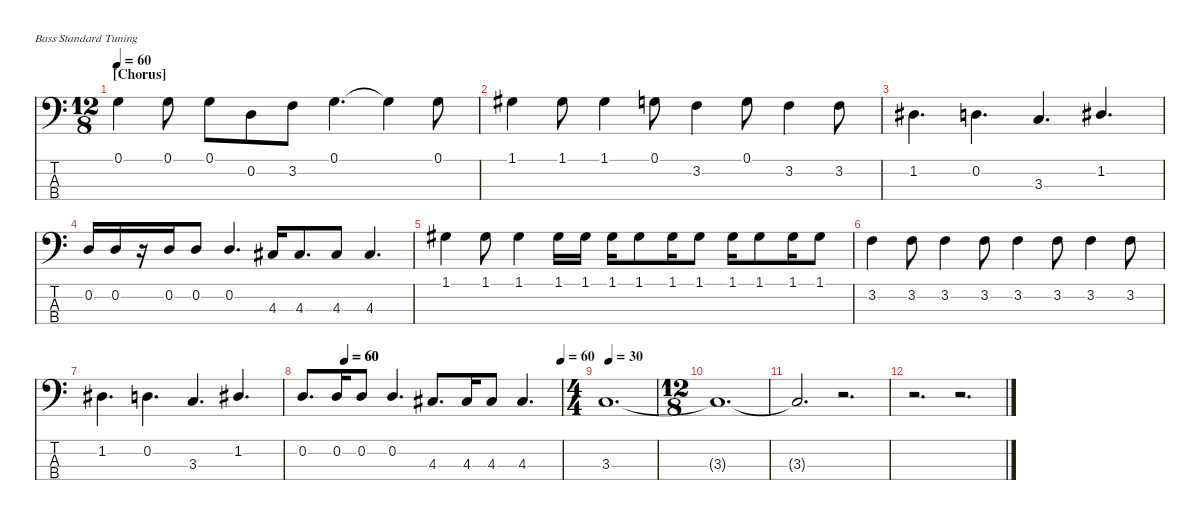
\defaultSystemsLayout 4
\hideDynamics
\bracketExtendMode nobrackets
\singleTrackTrackNamePolicy hidden
\multiTrackTrackNamePolicy hidden
\otherSystemsTrackNameOrientation horizontal
\track ("Bass" "el.bs.") {instrument electricbassfinger}
\staff {score tabs}
\tuning (G2 D2 A1 E1)
\ts (12 8)
\section ("" "[Chorus]")
\tempo 60
\clef f4
\ks c
0.1.4{dy f beam Down} 0.1.8{beam Down} 0.1.8{beam Down} 0.2.8{beam Down} 3.2.8{beam Down} 0.1.4{d beam Down} 0.1{t}.4{beam Down} 0.1.8{beam Down} |
1.1{acc #}.4{beam Down} 1.1{acc #}.8{beam Down} 1.1{acc #}.4{beam Down} 0.1.8{beam Down} 3.2.4{beam Down} 0.1.8{beam Down} 3.2.4{beam Down} 3.2.8{beam Down} |
1.2{acc #}.4{d beam Down} 0.2.4{d beam Down} 3.3.4{d beam Up} 1.2{acc #}.4{d beam Up} |
0.2.16{beam Up} 0.2.16{beam Up} r.16{beam Up} 0.2.16{beam Up} 0.2.8{beam Up} 0.2.4{d beam Up} 4.3{acc #}.16{beam Up} 4.3{acc #}.8{d beam Up} 4.3{acc #}.8{beam Up} 4.3{acc #}.4{d beam Up} |
1.1{acc #}.4{beam Down} 1.1{acc #}.8{beam Down} 1.1{acc #}.4{beam Down} 1.1{acc #}.16{beam Down} 1.1{acc #}.16{beam Down} 1.1{acc #}.16{beam Down} 1.1{acc #}.8{beam Down} 1.1{acc #}.16{beam Down} 1.1{acc #}.8{beam Down} 1.1{acc #}.16{beam Down} 1.1{acc #}.8{beam Down} 1.1{acc #}.16{beam Down} 1.1{acc #}.8{beam Down} |
3.2.4{beam Down} 3.2.8{beam Down} 3.2.4{beam Down} 3.2.8{beam Down} 3.2.4{beam Down} 3.2.8{beam Down} 3.2.4{beam Down} 3.2.8{beam Down} |
1.2{acc #}.4{d beam Down} 0.2.4{d beam Down} 3.3.4{d beam Up} 1.2{acc #}.4{d beam Up} |
\tempo (60 0.166567)
\tempo (60 0.166667)
\tempo (60 1)
0.2.8{d beam Up} 0.2.16{beam Up} 0.2.8{beam Up} 0.2.4{d beam Up} 4.3{acc #}.8{d beam Up} 4.3{acc #}.16{beam Up} 4.3{acc #}.8{beam Up} 4.3{acc #}.4{d beam Up} |
\ts (4 4)
\beaming (8 2 2 2 2)
\tempo (30 0.0833333)
3.3.1{d beam Up} |
\ts (12 8)
\beaming (8 3 3 3 3)
3.3{t}.1{d beam Up} |
3.3{t}.2{d beam Up} r.2{d beam Up} |
r.2{d beam Down} r.2{d beam Down}
